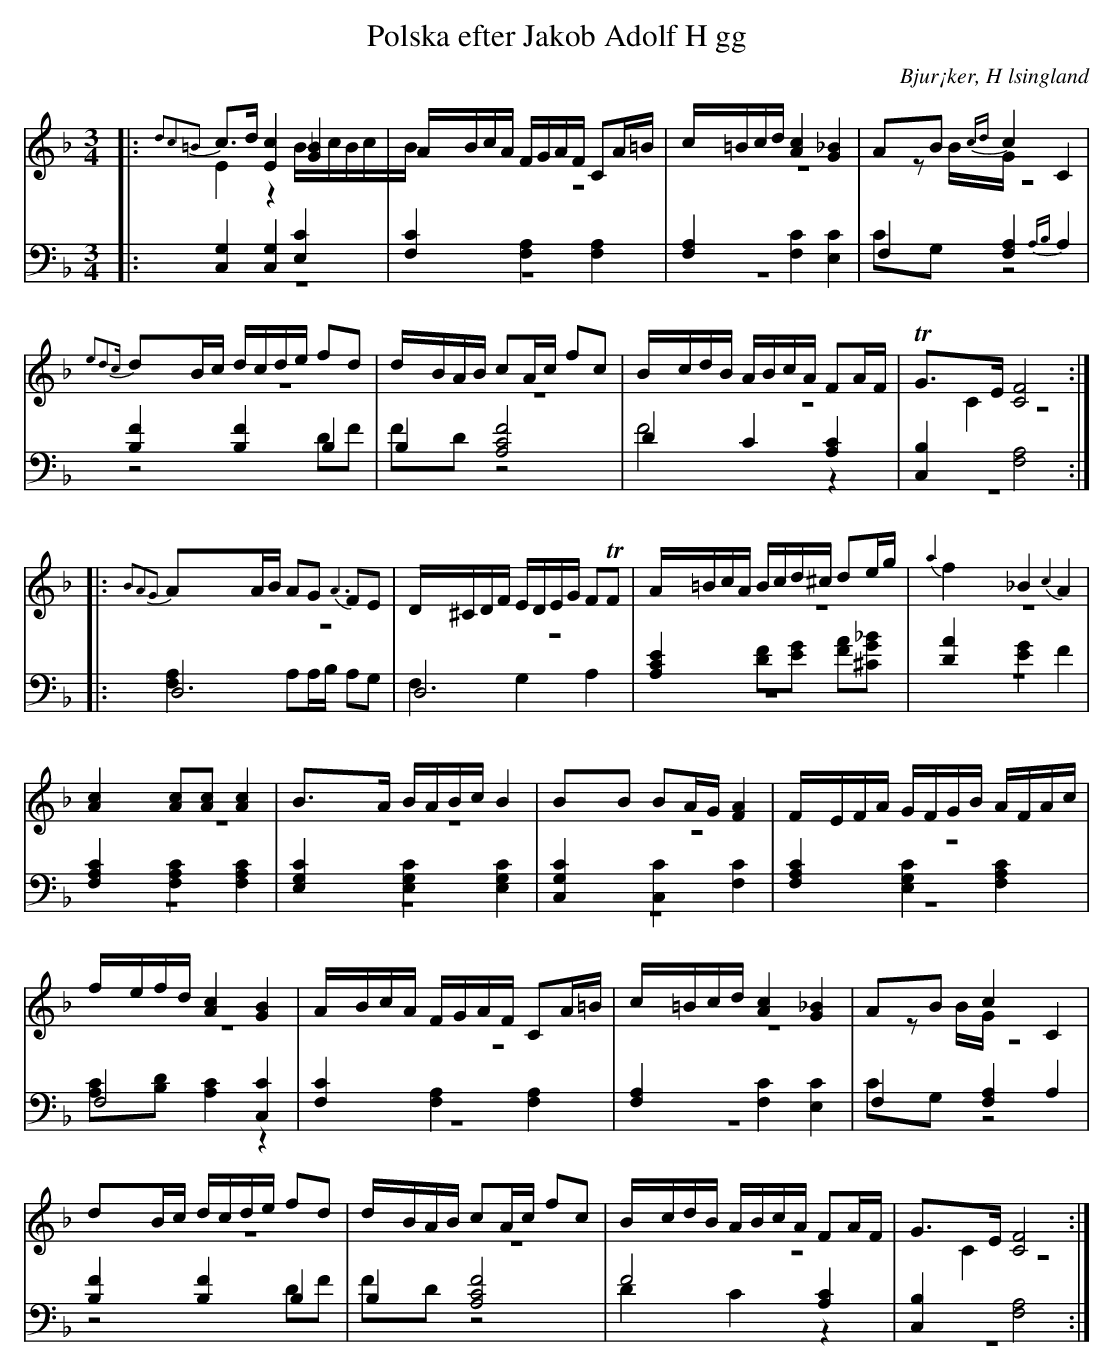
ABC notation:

X:1
T: Polska efter Jakob Adolf H gg
O: Bjur¡ker, H lsingland
M: 3/4
L: 1/16
K: F
V:1
V:2 merge
V:3
V:4 merge
V:1
|: {d2c2=B2}c2>d2 [E4c4] [G4_B4]|ABcA FGAF C2A=B|c=Bcd [A4c4] [G4_B4]|A2B2 {cd}c4 C4 |
{e2d2c}d2Bc dcde f2d2|dBAB c2Ac f2c2|BcdB ABcA F2AF|TG2>E2 [C8F8]:|
|:{B2A2G2}A2AB A2G2 {A3}F2E2|D^CDF EDEG F2TF2|A=BcA Bcd^c d2eg|{a2}f4 _B4 {c2}A4 |
[A4c4] [A2c2][A2c2] [A4c4]|B2>A2 BABc B4|B2B2 B2AG [F4A4]|FEFA GFGB AFAc|
fefd [A4c4] [G4B4]|ABcA FGAF C2A=B|c=Bcd [A4c4] [G4_B4]|A2B2 c4 C4 |
d2Bc dcde f2d2|dBAB c2Ac f2c2|BcdB ABcA F2AF|G2>E2 [C8F8]:|
V:2
|:E4 z4 B4/5c4/5B4/5c4/5B4/5|z12|z12|z2BG z8 |
z12|z12|z12|C4 z8:|
|:z12|z12|z12|z12 |
z12|z12|z12|z12|
z12|z12|z12|z2BG z8 |
z12|z12|z12|C4 z8:|
V:3 clef=bass
|: [C,4G,4] [C,4G,4] [E,4C4]|[F,4C4] [F,4A,4] [F,4A,4]|[F,4A,4] [F,4C4] [E,4C4]| F,4 [F,4A,4] {A,B,}A,4|
[B,4F4] [B,4F4] B,4|B,4 [A,8C8F8]|D4 C4 [A,4C4]|[C,4B,4] [F,8A,8]:|
|:D,12|D,12|[A,4C4E4] [D2F2][E2G2] [F2A2][^C2G2_B2]|
[D4A4] [E4G4] F4|[F,4A,4C4] [F,4A,4C4] [F,4A,4C4]|[E,4G,4C4] [E,4G,4C4] [E,4G,4C4]|[C,4G,4C4] [C,4C4] [F,4C4]|
[F,4A,4C4] [E,4G,4C4] [F,4A,4C4]|F,8 [C,4C4]|[F,4C4] [F,4A,4] [F,4A,4]|[F,4A,4] [F,4C4] [E,4C4]|
F,4 [F,4A,4] A,4|[B,4F4] [B,4F4] B,4|B,4 [A,8C8F8]|F8  [A,4C4]|[C,4B,4] [F,8A,8]:|
V:4 clef=bass
|:z12|z12|z12|C2G,2 z8 |
z8 D2F2|F2D2 z8|F8 z4|z12:|
|:[F,4A,4] A,2A,B, A,2G,2|F,4 G,4 A,4|z12|z12 |
z12|z12|z12|z12|
[A,2C2][B,2D2] [A,4C4] z4|z12|z12|C2G,2 z8 |
z8 D2F2|F2D2 z8|D4 C4 z4|z12:|
